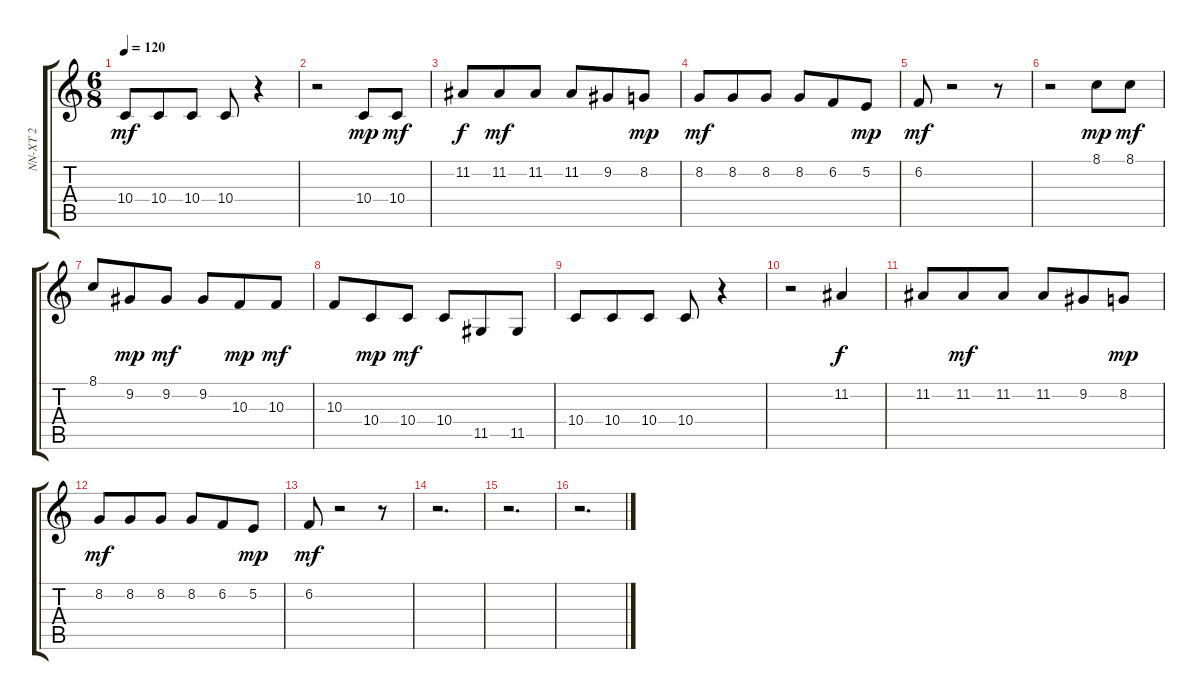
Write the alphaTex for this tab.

\track ("NN-XT 2" "NN-XT 2") {instrument brightacousticpiano}
\staff {score tabs}
\tuning (E4 B3 G3 D3 A2 E2) {hide}
\ts (6 8)
\tempo 120
\clef g2
\ks c
10.4.8{dy mf} 10.4.8 10.4.8 10.4.8 r.4 |
r.2 10.4.8{dy mp} 10.4.8{dy mf} |
11.2.8{dy f} 11.2.8{dy mf} 11.2.8 11.2.8 9.2.8 8.2.8{dy mp} |
8.2.8{dy mf} 8.2.8 8.2.8 8.2.8 6.2.8 5.2.8{dy mp} |
6.2.8{dy mf} r.2 r.8 |
r.2 8.1.8{dy mp} 8.1.8{dy mf} |
8.1.8 9.2.8{dy mp} 9.2.8{dy mf} 9.2.8 10.3.8{dy mp} 10.3.8{dy mf} |
10.3.8 10.4.8{dy mp} 10.4.8{dy mf} 10.4.8 11.5.8 11.5.8 |
10.4.8 10.4.8 10.4.8 10.4.8 r.4 |
r.2 11.2.4{dy f} |
11.2.8 11.2.8{dy mf} 11.2.8 11.2.8 9.2.8 8.2.8{dy mp} |
8.2.8{dy mf} 8.2.8 8.2.8 8.2.8 6.2.8 5.2.8{dy mp} |
6.2.8{dy mf} r.2 r.8 |
r.2{d} |
r.2{d} |
r.2{d}
